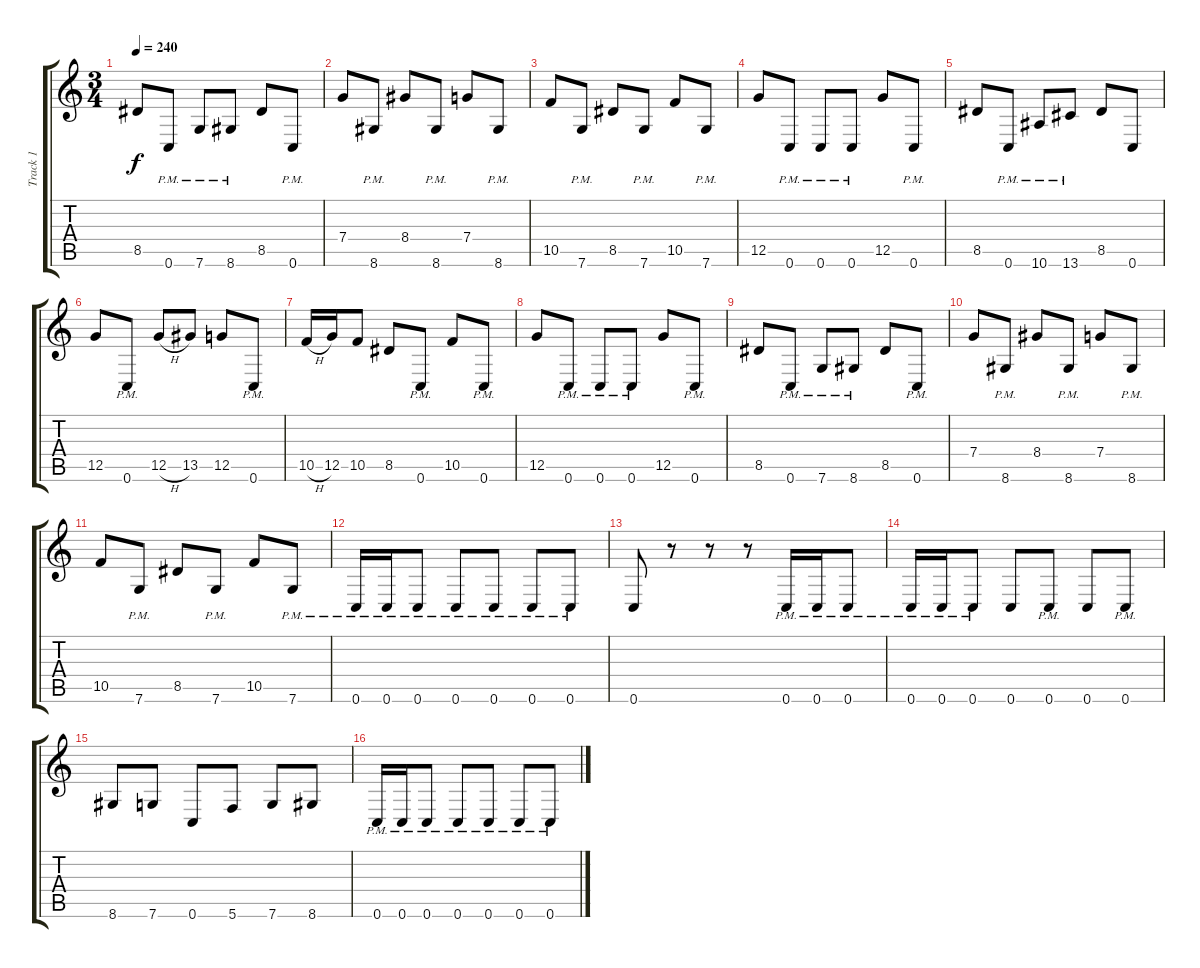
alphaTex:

\track ("Track 1" "Track 1") {instrument distortionguitar}
\staff {score tabs}
\tuning (D4 A3 F3 C3 G2 C2) {hide}
\ts (3 4)
\tempo 240
\clef g2
\ks c
8.5.8{dy f} 0.6{pm}.8 7.6{pm}.8 8.6{pm}.8 8.5.8 0.6{pm}.8 |
7.4.8 8.6{pm}.8 8.4.8 8.6{pm}.8 7.4.8 8.6{pm}.8 |
10.5.8 7.6{pm}.8 8.5.8 7.6{pm}.8 10.5.8 7.6{pm}.8 |
12.5.8 0.6{pm}.8 0.6{pm}.8 0.6{pm}.8 12.5.8 0.6{pm}.8 |
8.5.8 0.6{pm}.8 10.6{pm}.8 13.6{pm}.8 8.5.8 0.6.8 |
12.5.8 0.6{pm}.8 12.5{h}.8 13.5.8 12.5.8 0.6{pm}.8 |
10.5{h}.16 12.5.16 10.5.8 8.5.8 0.6{pm}.8 10.5.8 0.6{pm}.8 |
12.5.8 0.6{pm}.8 0.6{pm}.8 0.6{pm}.8 12.5.8 0.6{pm}.8 |
8.5.8 0.6{pm}.8 7.6{pm}.8 8.6{pm}.8 8.5.8 0.6{pm}.8 |
7.4.8 8.6{pm}.8 8.4.8 8.6{pm}.8 7.4.8 8.6{pm}.8 |
10.5.8 7.6{pm}.8 8.5.8 7.6{pm}.8 10.5.8 7.6{pm}.8 |
0.6{pm}.16 0.6{pm}.16 0.6{pm}.8 0.6{pm}.8 0.6{pm}.8 0.6{pm}.8 0.6{pm}.8 |
0.6.8 r.8 r.8 r.8 0.6{pm}.16 0.6{pm}.16 0.6{pm}.8 |
0.6{pm}.16 0.6{pm}.16 0.6{pm}.8 0.6.8 0.6{pm}.8 0.6.8 0.6{pm}.8 |
8.6.8 7.6.8 0.6.8 5.6.8 7.6.8 8.6.8 |
0.6{pm}.16 0.6{pm}.16 0.6{pm}.8 0.6{pm}.8 0.6{pm}.8 0.6{pm}.8 0.6{pm}.8
